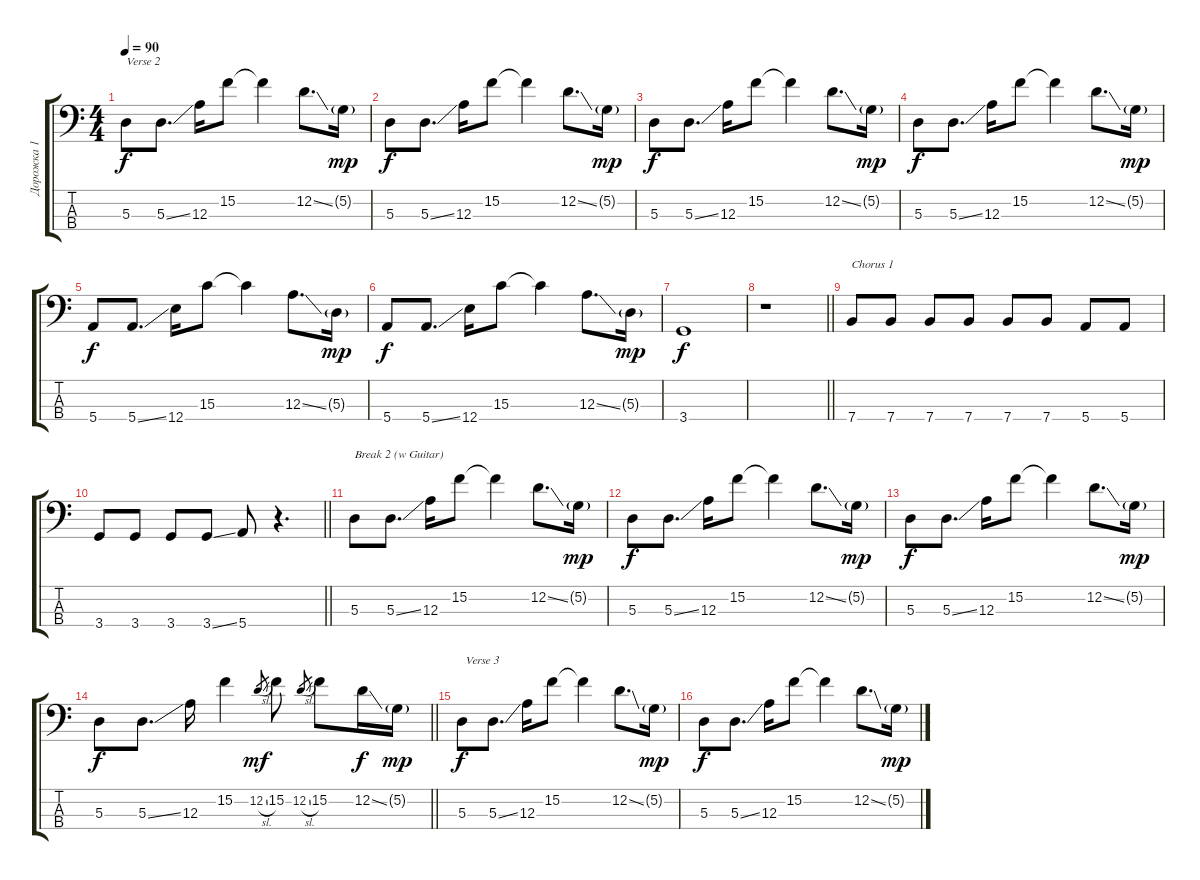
\track ("Дорожка 1" "Дорожка 1") {instrument electricbassfinger}
\staff {score tabs}
\tuning (G2 D2 A1 E1) {hide}
\ts (4 4)
\tempo 90
\clef f4
\ks c
5.3.8{txt "Verse 2" dy f} 5.3{ss}.8{d} 12.3.16 15.2.8 15.2{t}.4 12.2{ss}.8{d} 5.2{g}.16{dy mp} |
5.3.8{dy f} 5.3{ss}.8{d} 12.3.16 15.2.8 15.2{t}.4 12.2{ss}.8{d} 5.2{g}.16{dy mp} |
5.3.8{dy f} 5.3{ss}.8{d} 12.3.16 15.2.8 15.2{t}.4 12.2{ss}.8{d} 5.2{g}.16{dy mp} |
5.3.8{dy f} 5.3{ss}.8{d} 12.3.16 15.2.8 15.2{t}.4 12.2{ss}.8{d} 5.2{g}.16{dy mp} |
5.4.8{dy f} 5.4{ss}.8{d} 12.4.16 15.3.8 15.3{t}.4 12.3{ss}.8{d} 5.3{g}.16{dy mp} |
5.4.8{dy f} 5.4{ss}.8{d} 12.4.16 15.3.8 15.3{t}.4 12.3{ss}.8{d} 5.3{g}.16{dy mp} |
3.4.1{dy f} |
\barLineRight lightlight
r.1 |
7.4.8{txt "Chorus 1"} 7.4.8 7.4.8 7.4.8 7.4.8 7.4.8 5.4.8 5.4.8 |
\barLineRight lightlight
3.4.8 3.4.8 3.4.8 3.4{ss}.8 5.4.8 r.4{d} |
5.3.8{txt "Break 2 (w Guitar)"} 5.3{ss}.8{d} 12.3.16 15.2.8 15.2{t}.4 12.2{ss}.8{d} 5.2{g}.16{dy mp} |
5.3.8{dy f} 5.3{ss}.8{d} 12.3.16 15.2.8 15.2{t}.4 12.2{ss}.8{d} 5.2{g}.16{dy mp} |
5.3.8{dy f} 5.3{ss}.8{d} 12.3.16 15.2.8 15.2{t}.4 12.2{ss}.8{d} 5.2{g}.16{dy mp} |
\barLineRight lightlight
5.3.8{dy f} 5.3{ss}.8{d} 12.3.16 15.2.4 12.2{sl}.8{gr dy mf} 15.2.8 12.2{sl}.8{gr} 15.2.8 12.2{ss}.16{dy f} 5.2{g}.16{dy mp} |
5.3.8{txt " Verse 3" dy f} 5.3{ss}.8{d} 12.3.16 15.2.8 15.2{t}.4 12.2{ss}.8{d} 5.2{g}.16{dy mp} |
5.3.8{dy f} 5.3{ss}.8{d} 12.3.16 15.2.8 15.2{t}.4 12.2{ss}.8{d} 5.2{g}.16{dy mp}
